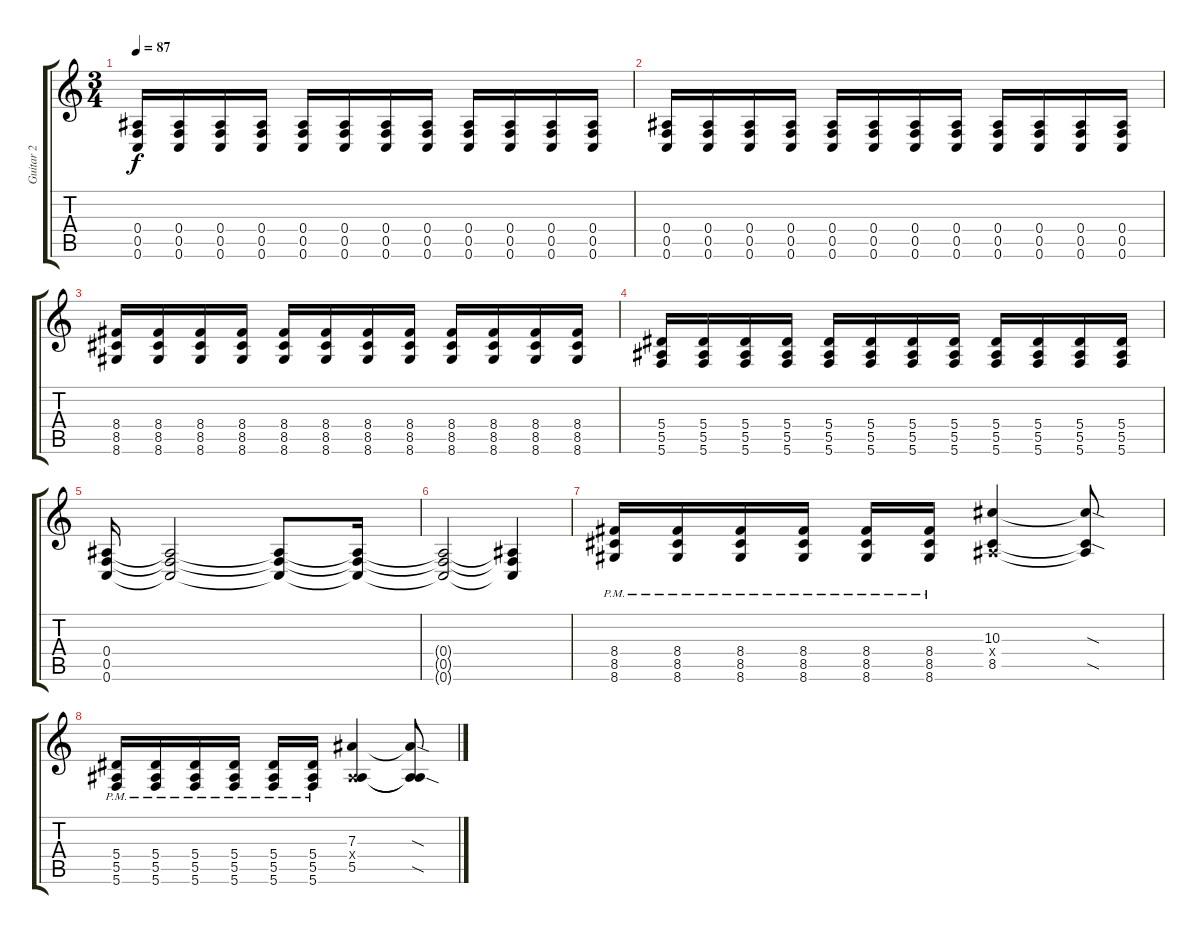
\track ("Guitar 2" "Guitar 2") {instrument electricguitarclean}
\staff {score tabs}
\tuning (C4 G3 Eb3 Bb2 F2 C2) {hide}
\ts (3 4)
\tempo 87
\clef g2
\ks c
(0.4 0.5 0.6).16{dy f} (0.4 0.5 0.6).16 (0.4 0.5 0.6).16 (0.4 0.5 0.6).16 (0.4 0.5 0.6).16 (0.4 0.5 0.6).16 (0.4 0.5 0.6).16 (0.4 0.5 0.6).16 (0.4 0.5 0.6).16 (0.4 0.5 0.6).16 (0.4 0.5 0.6).16 (0.4 0.5 0.6).16 |
(0.4 0.5 0.6).16 (0.4 0.5 0.6).16 (0.4 0.5 0.6).16 (0.4 0.5 0.6).16 (0.4 0.5 0.6).16 (0.4 0.5 0.6).16 (0.4 0.5 0.6).16 (0.4 0.5 0.6).16 (0.4 0.5 0.6).16 (0.4 0.5 0.6).16 (0.4 0.5 0.6).16 (0.4 0.5 0.6).16 |
(8.4 8.5 8.6).16 (8.4 8.5 8.6).16 (8.4 8.5 8.6).16 (8.4 8.5 8.6).16 (8.4 8.5 8.6).16 (8.4 8.5 8.6).16 (8.4 8.5 8.6).16 (8.4 8.5 8.6).16 (8.4 8.5 8.6).16 (8.4 8.5 8.6).16 (8.4 8.5 8.6).16 (8.4 8.5 8.6).16 |
(5.4 5.5 5.6).16 (5.4 5.5 5.6).16 (5.4 5.5 5.6).16 (5.4 5.5 5.6).16 (5.4 5.5 5.6).16 (5.4 5.5 5.6).16 (5.4 5.5 5.6).16 (5.4 5.5 5.6).16 (5.4 5.5 5.6).16 (5.4 5.5 5.6).16 (5.4 5.5 5.6).16 (5.4 5.5 5.6).16 |
(0.4 0.5 0.6).16 (0.4{t} 0.5{t} 0.6{t}).2 (0.4{t} 0.5{t} 0.6{t}).8 (0.4{t} 0.5{t} 0.6{t}).16 |
(0.4{t} 0.5{t} 0.6{t}).2 (0.4{t} 0.5{t} 0.6{t}).4 |
(8.4{pm} 8.5{pm} 8.6{pm}).16{volume 14 balance 8 instrument distortionguitar} (8.4{pm} 8.5{pm} 8.6{pm}).16 (8.4{pm} 8.5{pm} 8.6{pm}).16 (8.4{pm} 8.5{pm} 8.6{pm}).16 (8.4{pm} 8.5{pm} 8.6{pm}).16 (8.4{pm} 8.5{pm} 8.6{pm}).16 (10.3 0.4{x} 8.5).4 (10.3{sod t} 0.4{t} 8.5{sod t}).8 |
(5.4{pm} 5.5{pm} 5.6{pm}).16 (5.4{pm} 5.5{pm} 5.6{pm}).16 (5.4{pm} 5.5{pm} 5.6{pm}).16 (5.4{pm} 5.5{pm} 5.6{pm}).16 (5.4{pm} 5.5{pm} 5.6{pm}).16 (5.4{pm} 5.5{pm} 5.6{pm}).16 (7.3 0.4{x} 5.5).4 (7.3{sod t} 0.4{t} 5.5{sod t}).8
